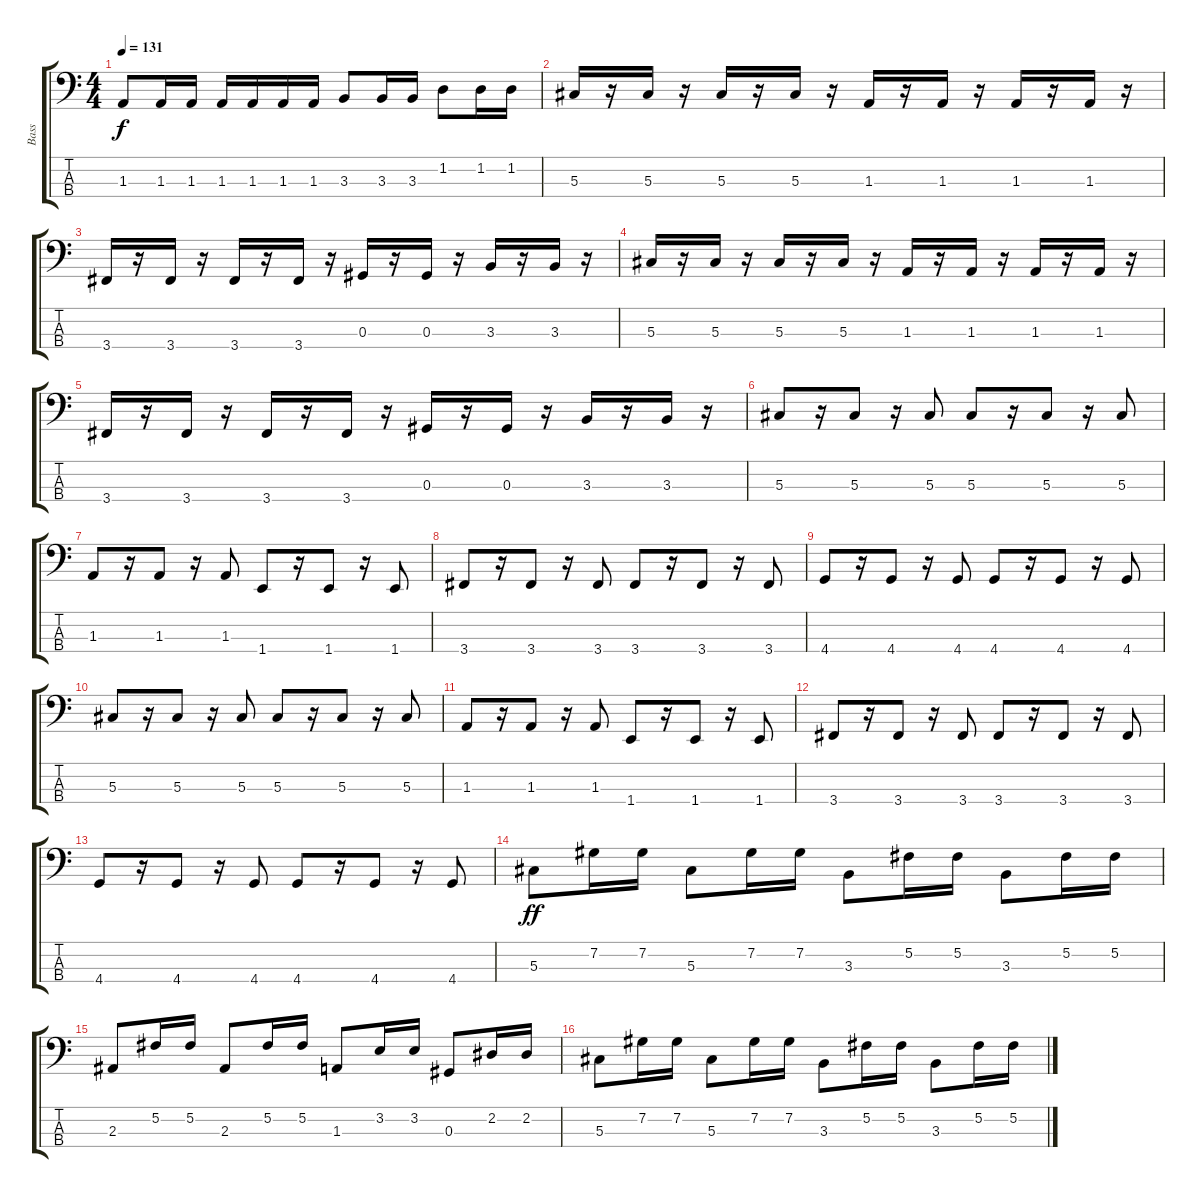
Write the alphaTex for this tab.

\track ("Bass" "Bass") {instrument electricbasspick}
\staff {score tabs}
\tuning (Gb2 Db2 Ab1 Eb1) {hide}
\ts (4 4)
\tempo 131
\clef f4
\ks c
1.3.8{dy f} 1.3.16 1.3.16 1.3.16 1.3.16 1.3.16 1.3.16 3.3.8 3.3.16 3.3.16 1.2.8 1.2.16 1.2.16 |
\section ("" "")
5.3.16 r.16 5.3.16 r.16 5.3.16 r.16 5.3.16 r.16 1.3.16 r.16 1.3.16 r.16 1.3.16 r.16 1.3.16 r.16 |
3.4.16 r.16 3.4.16 r.16 3.4.16 r.16 3.4.16 r.16 0.3.16 r.16 0.3.16 r.16 3.3.16 r.16 3.3.16 r.16 |
5.3.16 r.16 5.3.16 r.16 5.3.16 r.16 5.3.16 r.16 1.3.16 r.16 1.3.16 r.16 1.3.16 r.16 1.3.16 r.16 |
3.4.16 r.16 3.4.16 r.16 3.4.16 r.16 3.4.16 r.16 0.3.16 r.16 0.3.16 r.16 3.3.16 r.16 3.3.16 r.16 |
\section ("" "")
5.3.8 r.16 5.3.8 r.16 5.3.8 5.3.8 r.16 5.3.8 r.16 5.3.8 |
1.3.8 r.16 1.3.8 r.16 1.3.8 1.4.8 r.16 1.4.8 r.16 1.4.8 |
3.4.8 r.16 3.4.8 r.16 3.4.8 3.4.8 r.16 3.4.8 r.16 3.4.8 |
4.4.8 r.16 4.4.8 r.16 4.4.8 4.4.8 r.16 4.4.8 r.16 4.4.8 |
5.3.8 r.16 5.3.8 r.16 5.3.8 5.3.8 r.16 5.3.8 r.16 5.3.8 |
1.3.8 r.16 1.3.8 r.16 1.3.8 1.4.8 r.16 1.4.8 r.16 1.4.8 |
3.4.8 r.16 3.4.8 r.16 3.4.8 3.4.8 r.16 3.4.8 r.16 3.4.8 |
4.4.8 r.16 4.4.8 r.16 4.4.8 4.4.8 r.16 4.4.8 r.16 4.4.8 |
\section ("" "")
5.3.8{dy ff} 7.2.16 7.2.16 5.3.8 7.2.16 7.2.16 3.3.8 5.2.16 5.2.16 3.3.8 5.2.16 5.2.16 |
2.3.8 5.2.16 5.2.16 2.3.8 5.2.16 5.2.16 1.3.8 3.2.16 3.2.16 0.3.8 2.2.16 2.2.16 |
5.3.8 7.2.16 7.2.16 5.3.8 7.2.16 7.2.16 3.3.8 5.2.16 5.2.16 3.3.8 5.2.16 5.2.16
